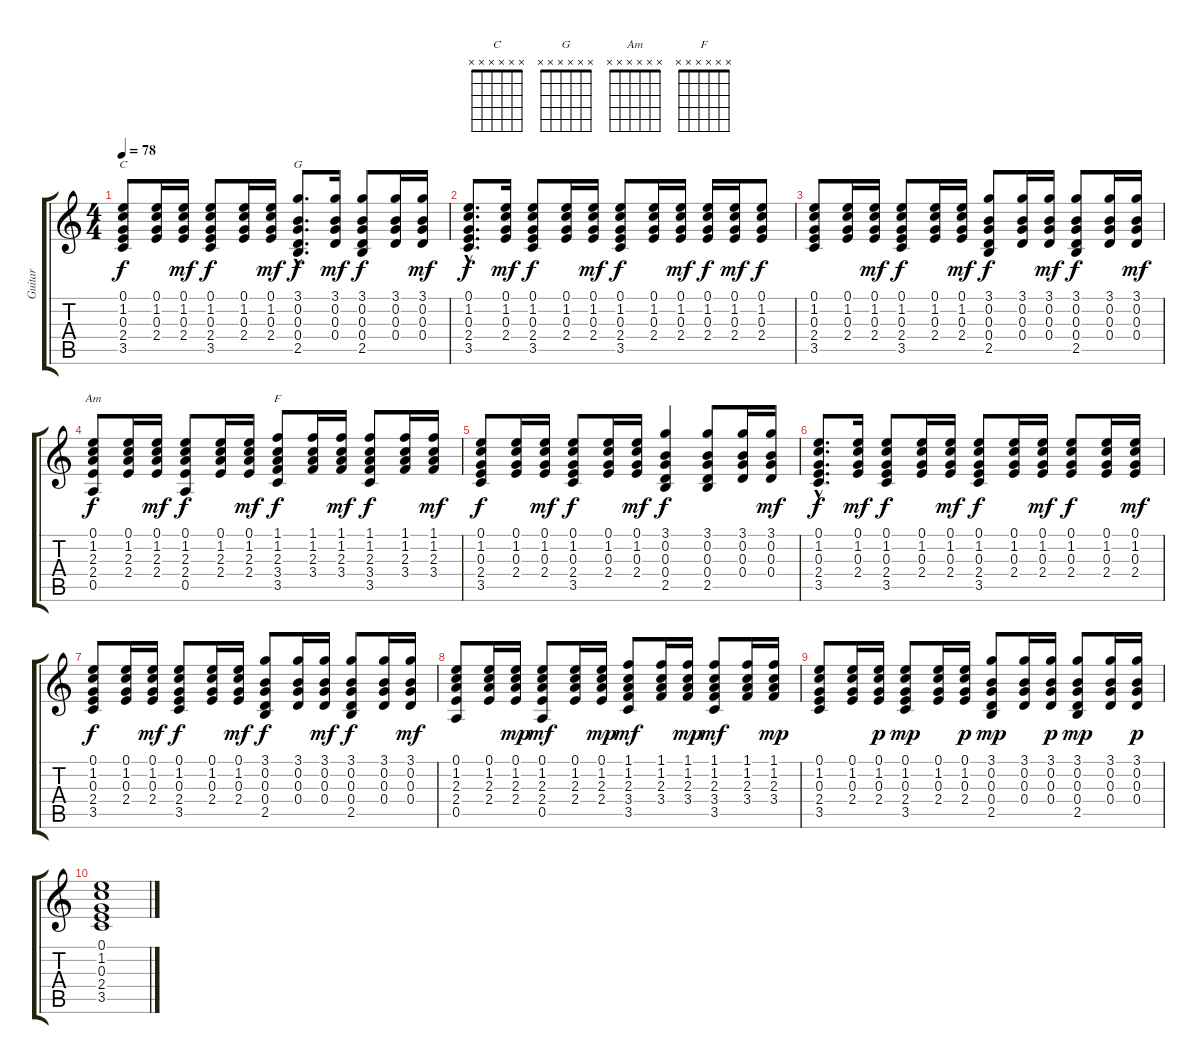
\track ("Guitar" "Guitar") {instrument electricguitarclean}
\staff {score tabs}
\tuning (E4 B3 G3 D3 A2 E2) {hide}
\chord ("C" x x x x x x) {firstfret 0}
\chord ("G" x x x x x x) {firstfret 0}
\chord ("Am" x x x x x x) {firstfret 0}
\chord ("F" x x x x x x) {firstfret 0}
\ts (4 4)
\tempo 78
\clef g2
\ks c
(0.1 1.2 0.3 2.4 3.5).8{ch "C" dy f} (0.1 1.2 0.3 2.4).16 (0.1 1.2 0.3 2.4).16{dy mf} (0.1 1.2 0.3 2.4 3.5).8{dy f} (0.1 1.2 0.3 2.4).16 (0.1 1.2 0.3 2.4).16{dy mf} (3.1{hac} 0.2{hac} 0.3{hac} 0.4{hac} 2.5{hac}).8{d ch "G" dy f} (3.1 0.2 0.3 0.4).16{dy mf} (3.1 0.2 0.3 0.4 2.5).8{dy f} (3.1 0.2 0.3 0.4).16 (3.1 0.2 0.3 0.4).16{dy mf} |
(0.1{hac} 1.2{hac} 0.3{hac} 2.4{hac} 3.5{hac}).8{d dy f} (0.1 1.2 0.3 2.4).16{dy mf} (0.1 1.2 0.3 2.4 3.5).8{dy f} (0.1 1.2 0.3 2.4).16 (0.1 1.2 0.3 2.4).16{dy mf} (0.1 1.2 0.3 2.4 3.5).8{dy f} (0.1 1.2 0.3 2.4).16 (0.1 1.2 0.3 2.4).16{dy mf} (0.1 1.2 0.3 2.4).16{dy f} (0.1 1.2 0.3 2.4).16{dy mf} (0.1 1.2 0.3 2.4).8{dy f} |
(0.1 1.2 0.3 2.4 3.5).8 (0.1 1.2 0.3 2.4).16 (0.1 1.2 0.3 2.4).16{dy mf} (0.1 1.2 0.3 2.4 3.5).8{dy f} (0.1 1.2 0.3 2.4).16 (0.1 1.2 0.3 2.4).16{dy mf} (3.1 0.2 0.3 0.4 2.5).8{dy f} (3.1 0.2 0.3 0.4).16 (3.1 0.2 0.3 0.4).16{dy mf} (3.1 0.2 0.3 0.4 2.5).8{dy f} (3.1 0.2 0.3 0.4).16 (3.1 0.2 0.3 0.4).16{dy mf} |
(0.1 1.2 2.3 2.4 0.5).8{ch "Am" dy f} (0.1 1.2 2.3 2.4).16 (0.1 1.2 2.3 2.4).16{dy mf} (0.1 1.2 2.3 2.4 0.5).8{dy f} (0.1 1.2 2.3 2.4).16 (0.1 1.2 2.3 2.4).16{dy mf} (1.1 1.2 2.3 3.4 3.5).8{ch "F" dy f} (1.1 1.2 2.3 3.4).16 (1.1 1.2 2.3 3.4).16{dy mf} (1.1 1.2 2.3 3.4 3.5).8{dy f} (1.1 1.2 2.3 3.4).16 (1.1 1.2 2.3 3.4).16{dy mf} |
(0.1 1.2 0.3 2.4 3.5).8{dy f} (0.1 1.2 0.3 2.4).16 (0.1 1.2 0.3 2.4).16{dy mf} (0.1 1.2 0.3 2.4 3.5).8{dy f} (0.1 1.2 0.3 2.4).16 (0.1 1.2 0.3 2.4).16{dy mf} (3.1 0.2 0.3 0.4 2.5).4{dy f} (3.1 0.2 0.3 0.4 2.5).8 (3.1 0.2 0.3 0.4).16 (3.1 0.2 0.3 0.4).16{dy mf} |
(0.1{hac} 1.2{hac} 0.3{hac} 2.4{hac} 3.5{hac}).8{d dy f} (0.1 1.2 0.3 2.4).16{dy mf} (0.1 1.2 0.3 2.4 3.5).8{dy f} (0.1 1.2 0.3 2.4).16 (0.1 1.2 0.3 2.4).16{dy mf} (0.1 1.2 0.3 2.4 3.5).8{dy f} (0.1 1.2 0.3 2.4).16 (0.1 1.2 0.3 2.4).16{dy mf} (0.1 1.2 0.3 2.4).8{dy f} (0.1 1.2 0.3 2.4).16 (0.1 1.2 0.3 2.4).16{dy mf} |
(0.1 1.2 0.3 2.4 3.5).8{dy f} (0.1 1.2 0.3 2.4).16 (0.1 1.2 0.3 2.4).16{dy mf} (0.1 1.2 0.3 2.4 3.5).8{dy f} (0.1 1.2 0.3 2.4).16 (0.1 1.2 0.3 2.4).16{dy mf} (3.1 0.2 0.3 0.4 2.5).8{dy f} (3.1 0.2 0.3 0.4).16 (3.1 0.2 0.3 0.4).16{dy mf} (3.1 0.2 0.3 0.4 2.5).8{dy f} (3.1 0.2 0.3 0.4).16 (3.1 0.2 0.3 0.4).16{dy mf} |
(0.1 1.2 2.3 2.4 0.5).8 (0.1 1.2 2.3 2.4).16 (0.1 1.2 2.3 2.4).16{dy mp} (0.1 1.2 2.3 2.4 0.5).8{dy mf} (0.1 1.2 2.3 2.4).16 (0.1 1.2 2.3 2.4).16{dy mp} (1.1 1.2 2.3 3.4 3.5).8{dy mf} (1.1 1.2 2.3 3.4).16 (1.1 1.2 2.3 3.4).16{dy mp} (1.1 1.2 2.3 3.4 3.5).8{dy mf} (1.1 1.2 2.3 3.4).16 (1.1 1.2 2.3 3.4).16{dy mp} |
(0.1 1.2 0.3 2.4 3.5).8 (0.1 1.2 0.3 2.4).16 (0.1 1.2 0.3 2.4).16{dy p} (0.1 1.2 0.3 2.4 3.5).8{dy mp} (0.1 1.2 0.3 2.4).16 (0.1 1.2 0.3 2.4).16{dy p} (3.1 0.2 0.3 0.4 2.5).8{dy mp} (3.1 0.2 0.3 0.4).16 (3.1 0.2 0.3 0.4).16{dy p} (3.1 0.2 0.3 0.4 2.5).8{dy mp} (3.1 0.2 0.3 0.4).16 (3.1 0.2 0.3 0.4).16{dy p} |
(0.1 1.2 0.3 2.4 3.5).1
